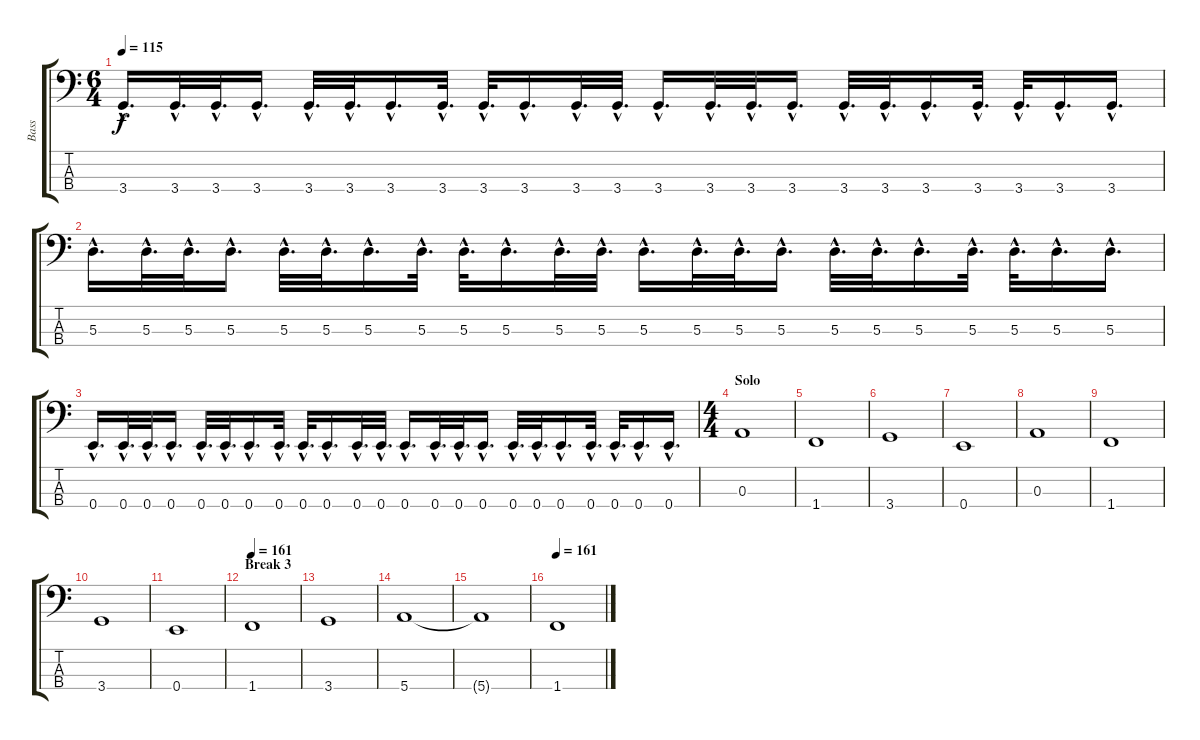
\track ("Bass" "Bass") {instrument electricbassfinger}
\staff {score tabs}
\tuning (G2 D2 A1 E1) {hide}
\ts (6 4)
\tempo 115
\clef f4
\ks c
3.4{hac}.16{d dy f} 3.4{hac}.32{d} 3.4{hac}.32{d} 3.4{hac}.16{d} 3.4{hac}.32{d} 3.4{hac}.32{d} 3.4{hac}.16{d} 3.4{hac}.32{d} 3.4{hac}.32{d} 3.4{hac}.16{d} 3.4{hac}.32{d} 3.4{hac}.32{d} 3.4{hac}.16{d} 3.4{hac}.32{d} 3.4{hac}.32{d} 3.4{hac}.16{d} 3.4{hac}.32{d} 3.4{hac}.32{d} 3.4{hac}.16{d} 3.4{hac}.32{d} 3.4{hac}.32{d} 3.4{hac}.16{d} 3.4{hac}.16{d} |
5.3{hac}.16{d} 5.3{hac}.32{d} 5.3{hac}.32{d} 5.3{hac}.16{d} 5.3{hac}.32{d} 5.3{hac}.32{d} 5.3{hac}.16{d} 5.3{hac}.32{d} 5.3{hac}.32{d} 5.3{hac}.16{d} 5.3{hac}.32{d} 5.3{hac}.32{d} 5.3{hac}.16{d} 5.3{hac}.32{d} 5.3{hac}.32{d} 5.3{hac}.16{d} 5.3{hac}.32{d} 5.3{hac}.32{d} 5.3{hac}.16{d} 5.3{hac}.32{d} 5.3{hac}.32{d} 5.3{hac}.16{d} 5.3{hac}.16{d} |
0.4{hac}.16{d} 0.4{hac}.32{d} 0.4{hac}.32{d} 0.4{hac}.16{d} 0.4{hac}.32{d} 0.4{hac}.32{d} 0.4{hac}.16{d} 0.4{hac}.32{d} 0.4{hac}.32{d} 0.4{hac}.16{d} 0.4{hac}.32{d} 0.4{hac}.32{d} 0.4{hac}.16{d} 0.4{hac}.32{d} 0.4{hac}.32{d} 0.4{hac}.16{d} 0.4{hac}.32{d} 0.4{hac}.32{d} 0.4{hac}.16{d} 0.4{hac}.32{d} 0.4{hac}.32{d} 0.4{hac}.16{d} 0.4{hac}.16{d} |
\ts (4 4)
\section ("" "Solo")
0.3.1 |
1.4.1 |
3.4.1 |
0.4.1 |
0.3.1 |
1.4.1 |
3.4.1 |
0.4.1 |
\section ("" "Break 3")
\tempo 161
1.4.1 |
3.4.1 |
5.4.1 |
5.4{t}.1 |
\tempo 161
1.4.1
